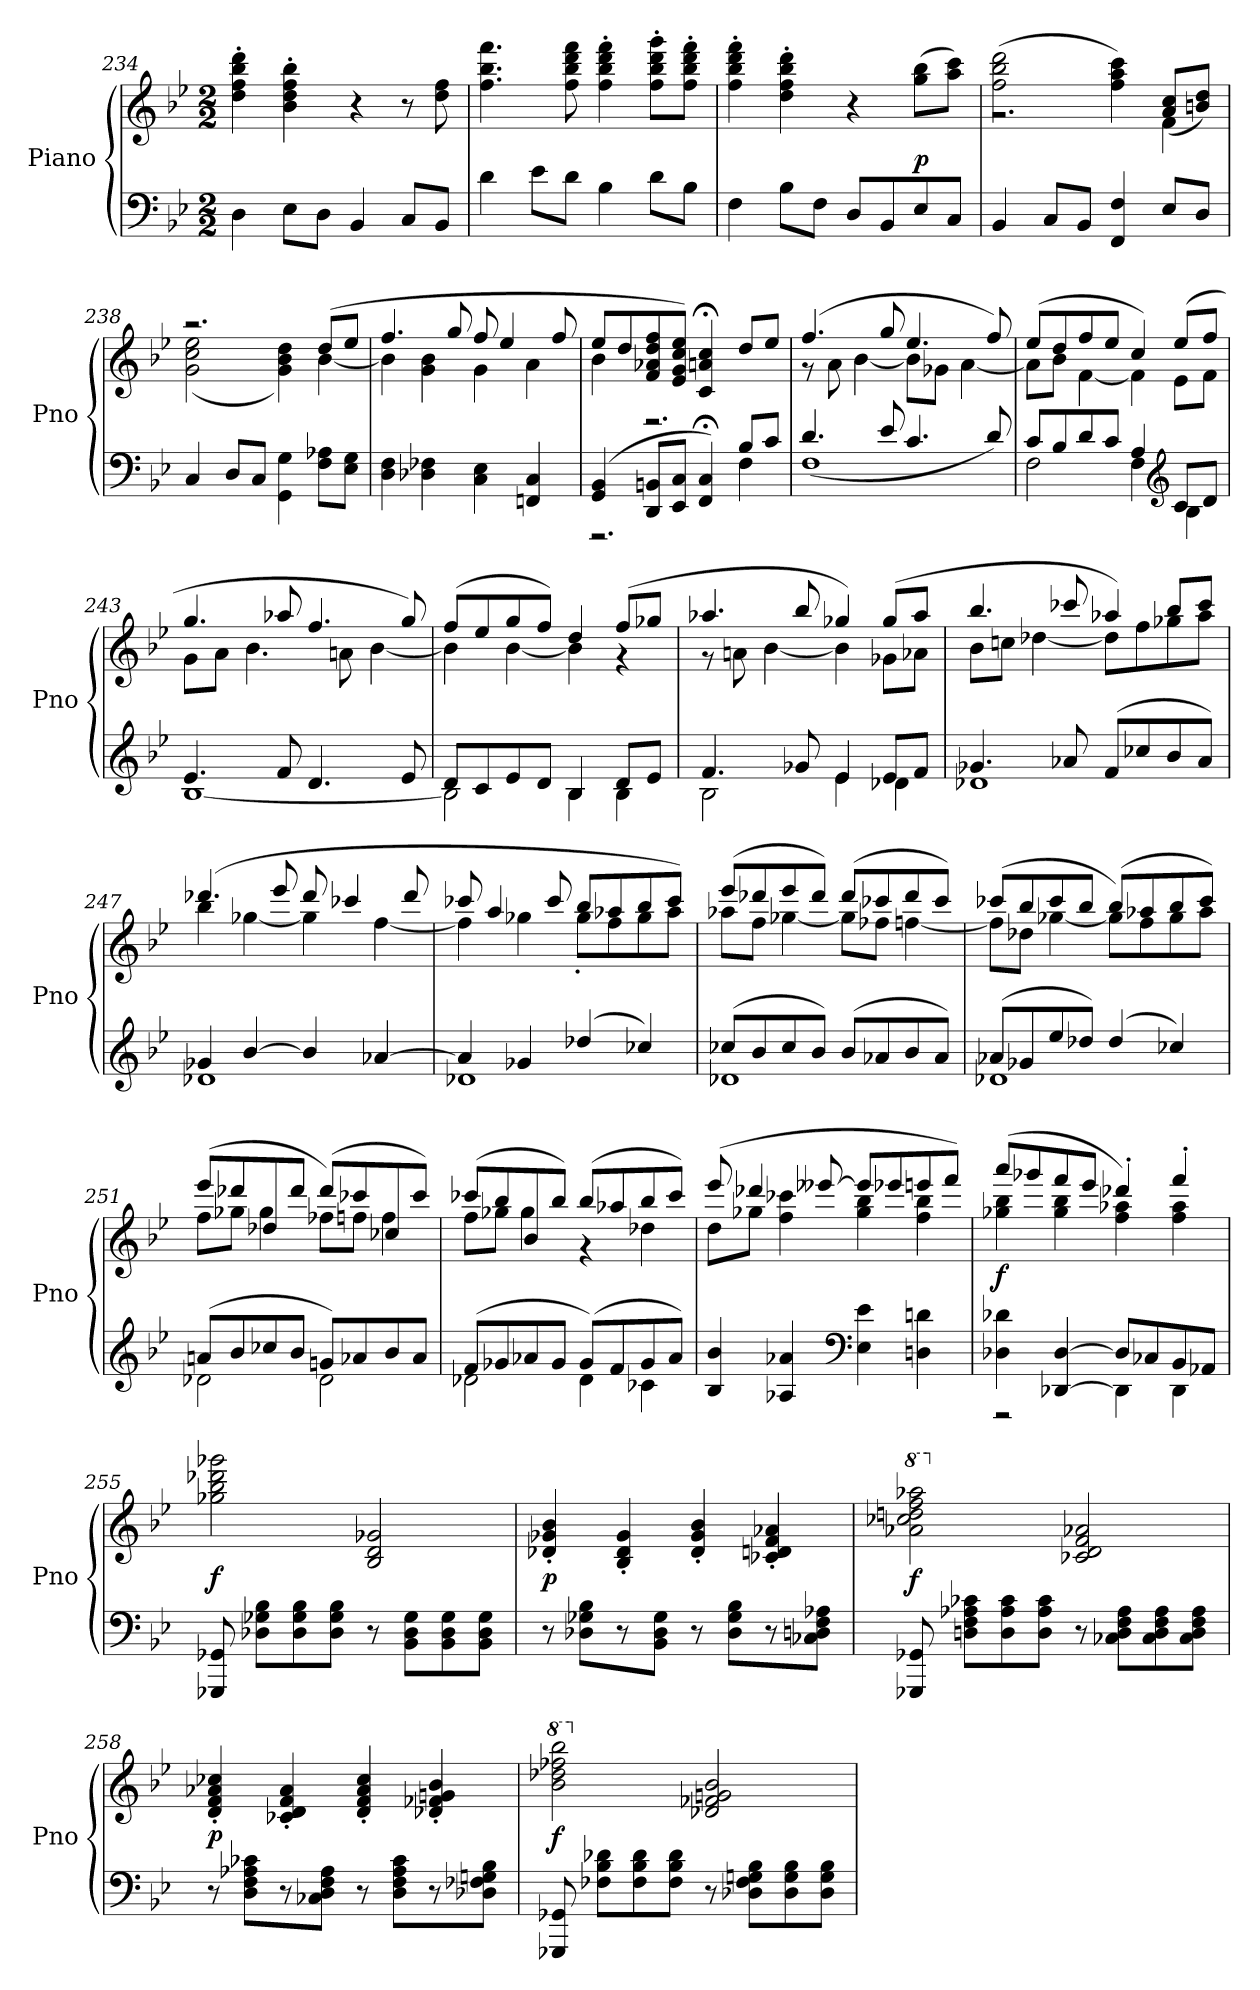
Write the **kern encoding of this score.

**kern	**kern	**dynam
*part1	*part1	*part1
*staff2	*staff1	*staff1/2
*I"Piano	*	*
*I'Pno	*	*
*clefF4	*clefG2	*
*k[b-e-]	*k[b-e-]	*
*M2/2	*M2/2	*
=234	=234	=234
4D\	4dd'\ 4ff'\ 4bb-'\ 4ddd'\	.
8E-\L	4b-'\ 4dd'\ 4ff'\ 4bb-'\	.
8D\J	.	.
4BB-/	4r	.
8C/L	8r	.
8BB-/J	8dd\ 8ff\	.
=235	=235	=235
4d\	4.ff\ 4.bb-\ 4.fff\	.
8e-\L	.	.
8d\J	8ff\ 8bb-\ 8ddd\ 8fff\	.
4B-\	4ff'\ 4bb-'\ 4ddd'\ 4fff'\	.
8d\L	8ff'\ 8bb-'\ 8ddd'\ 8ggg'\L	.
8B-\J	8ff'\ 8bb-'\ 8ddd'\ 8fff'\J	.
=236	=236	=236
4F\	4ff'\ 4bb-'\ 4ddd'\ 4fff'\	.
8B-\L	4dd'\ 4ff'\ 4bb-'\ 4ddd'\	.
8F\J	.	.
8D/L	4r	.
8BB-/	.	.
8E-/	(8gg\ 8bb-\L	p
8C/J	8aa\ 8ccc\J)	.
=237	=237	=237
*	*^	*
4BB-/	(2ff\ 2bb-\ 2ddd\	2.r	.
8C/L	.	.	.
8BB-/J	.	.	.
4FF/ 4F/	4ff\ 4aa\ 4ccc\)	.	.
8E-/L	4f\	(8a/ 8cc/L	.
8D/J	.	8bn/ 8dd/J)	.
=238	=238	=238	=238
4C/	2.r	(2g\ 2cc\ 2ee-\	.
8D/L	.	.	.
8C/J	.	.	.
4GG\ 4G\	.	4g\ 4b-\ 4dd\)	.
8F\ 8A-X\L	(8dd/L	[4b-\	.
8E-\ 8G\J	8ee-/J	.	.
=239	=239	=239	=239
4D\ 4F\	4.ff/	4b-\]	.
4D-X\ 4F-X\	.	4g\ 4b-\	.
.	8gg/	.	.
4C\ 4E-\	8ff/	4g\	.
.	4ee-/	.	.
4FFn/ 4C/	.	4a\	.
.	8ff/	.	.
=240	=240	=240	=240
*^	*	*	*
(4GG/ 4BB-/	2.r	8ee-/L	4b-\	.
.	.	8dd/	.	.
8DD/ 8BBn/L	.	8f/ 8a-X/ 8dd/ 8ff/	2.r	.
8EE-/ 8C/J	.	8e-/ 8g/ 8cc/ 8ee-/J)	.	.
4FF;</ 4C;</)	.	4c;</ 4an;</ 4cc;</	.	.
8B-/L	4F\	8dd/L	.	.
8c/J	.	8ee-/J	.	.
=241	=241	=241	=241	=241
4.d/	(1F	(4.ff/	8r	.
.	.	.	8a\	.
.	.	.	[4b-\	.
8e-/	.	8gg/	.	.
4.c/	.	4.ee-/	8b-\L]	.
.	.	.	8g-X\J	.
.	.	.	[4a\	.
8d/)	.	8ff/)	.	.
=242	=242	=242	=242	=242
8c/L	2F\	(8ee-/L	8a\L]	.
8B-/	.	8dd/	8b-\J	.
8d/	.	8ff/	[4f\	.
8c/J	.	8ee-/J	.	.
4A/	4F\	4cc/)	4f\]	.
*clefG2	*	*	*	*
8c/L	4B-\	(8ee-/L	8e-\L	.
8d/J	.	8ff/J	8f\J	.
=243	=243	=243	=243	=243
4.e-/	[1B-	4.gg/	8g\L	.
.	.	.	8a\J	.
.	.	.	4.b-\	.
8f/	.	8aa-X/	.	.
4.d/	.	4.ff/	.	.
.	.	.	8an\	.
.	.	.	[4b-\	.
8e-/	.	8gg/)	.	.
=244	=244	=244	=244	=244
8d/L	2B-\]	(8ff/L	4b-\]	.
8c/	.	8ee-/	.	.
8e-/	.	8gg/	[4b-\	.
8d/J	.	8ff/J)	.	.
4B-/	4B-\	4dd/	4b-\]	.
8d/L	4B-\	(8ff/L	4r	.
8e-/J	.	8gg-X/J	.	.
=245	=245	=245	=245	=245
4.f/	2B-\	4.aa-X/	8r	.
.	.	.	8an\	.
.	.	.	[4b-\	.
8g-X/	.	8bb-/	.	.
4e-/	4e-\	4gg-X/)	4b-\]	.
8e-/L	4d-X\	(8gg-/L	8g-X\L	.
8f/J	.	8aa-/J	8a-X\J	.
=246	=246	=246	=246	=246
4.g-X/	1d-X	4.bb-/	8b-\L	.
.	.	.	8ccn\J	.
.	.	.	[4dd-X\	.
8a-X/	.	8ccc-X/	.	.
(8f/L	.	4aa-X/)	8dd-\L]	.
8cc-X/	.	.	8ff\	.
8b-/	.	8bb-/L	8gg-X\	.
8a-/J)	.	8ccc-/J	8aa-\J	.
=247	=247	=247	=247	=247
4g-X/	1d-X	(4.ddd-X/	4bb-\	.
[4b-/	.	.	[4gg-X\	.
.	.	8eee-/	.	.
4b-/]	.	8ddd-/	4gg-\]	.
.	.	4ccc-X/	.	.
[4a-X/	.	.	[4ff\	.
.	.	8ddd-/	.	.
=248	=248	=248	=248	=248
4a-/]	1d-X	8ccc-X/	4ff\]	.
.	.	4aa/	.	.
4g-X/	.	.	4gg-X\	.
.	.	8ccc-/	.	.
(4dd-X/	.	8bb-/L	8gg-'\L	.
.	.	8aa-X/	8ff\	.
4cc-X/)	.	8bb-/	8gg-\	.
.	.	8ccc-/J)	8aa-\J	.
=249	=249	=249	=249	=249
(8cc-X/L	1d-X	(8eee-/L	8aa-X\L	.
8b-/	.	8ddd-X/	8ff\J	.
8cc-/	.	8eee-/	[4gg-X\	.
8b-/J)	.	8ddd-/J)	.	.
(8b-/L	.	(8ddd-/L	8gg-\L]	.
8a-X/	.	8ccc-X/	8ff-X\J	.
8b-/	.	8ddd-/	[4ffn\	.
8a-/J)	.	8ccc-/J)	.	.
=250	=250	=250	=250	=250
(8a-X/L	1d-X	(8ccc-X/L	8ff\L]	.
8g-X/	.	8bb-/	8dd-X\J	.
8ee-/	.	8ccc-/	[4gg-X\	.
8dd-X/J)	.	8bb-/J	.	.
(4dd-/	.	(8bb-/L)	8gg-\L]	.
.	.	8aa-X/	8ff\	.
4cc-X/)	.	8bb-/	8gg-\	.
.	.	8ccc-/J)	8aa-\J	.
=251	=251	=251	=251	=251
(8an/L	2d-X\	(8eee-/L	8ff\L	.
8b-/	.	8ddd-X/	8gg-X\J	.
8cc-X/	.	8dd-X/	4gg-\	.
8b-/J	.	8ddd-/J	.	.
8gn/L)	2d-\	(8ddd-/L)	8ff-X\L	.
8a-X/	.	8ccc-X/	8ffn\J	.
8b-/	.	8cc-X/	4ff\	.
8a-/J	.	8ccc-/J)	.	.
=252	=252	=252	=252	=252
(8f/L	2d-X\	(8ccc-X/L	8ff\L	.
8g-X/	.	8bb-/	8gg-X\J	.
8a-X/	.	8b-/	4gg-\	.
8g-/J	.	8bb-/J)	.	.
(8g-/L)	4d-\	(8bb-/L	4r	.
8f/	.	8aa-X/	.	.
8g-/	4c-X\	8bb-/	4dd-X\	.
8a-/J)	.	8ccc-/J)	.	.
*v	*v	*	*	*
=253	=253	=253	=253
4B-/ 4b-/	(8eee-/	8dd\L	.
.	4ddd-X/	8gg-X\J	.
4A-X/ 4a-X/	.	4ff\ 4ccc-X\	.
.	[8eee--X/	.	.
*clefF4	*	*	*
4E-\ 4e-\	8eee--/L]	4gg-\ 4bb-\	.
.	8eee-X/	.	.
4Dn\ 4dn\	8eeen/	4ff\ 4bb-\	.
.	8fff/J)	.	.
=254	=254	=254	=254
*^	*	*	*
4D-X\ 4d-X\	2r	(8aaa/L	4gg-X\ 4bb-\	f
.	.	8ggg-X/	.	.
[4DD-X/ [4D-/	.	8fff/	4gg-\ 4bb-\	.
.	.	8eee-/J	.	.
8D-/L]	4DD-\]	4ddd-X'/)	4ff\ 4aa-X\	.
8C-X/	.	.	.	.
8BB-/	4DD-\	4fff'/	4ff\ 4aa-\	.
8AA-X/J	.	.	.	.
*v	*v	*	*	*
*	*v	*v	*
=255	=255	=255
8GGG-X/ 8GG-X/	2gg-X\ 2bb-\ 2ddd-X\ 2ggg-X\	f
8D-X\ 8G-X\ 8B-\L	.	.
8D-\ 8G-\ 8B-\	.	.
8D-\ 8G-\ 8B-\J	.	.
8r	2B-/ 2d/ 2g-X/	.
8BB-\ 8D-\ 8G-\L	.	.
8BB-\ 8D-\ 8G-\	.	.
8BB-\ 8D-\ 8G-\J	.	.
=256	=256	=256
8r	4d-X'/ 4g-X'/ 4b-'/	p
8D-X\ 8G-X\ 8B-\L	.	.
8r	4B-'/ 4d-'/ 4g-'/	.
8BB-\ 8D-\ 8G-\J	.	.
8r	4d-'/ 4g-'/ 4b-'/	.
8D-\ 8G-\ 8B-\L	.	.
8r	4c-X'/ 4dn'/ 4f'/ 4a-X'/	.
8C-X\ 8Dn\ 8F\ 8A-X\J	.	.
=257	=257	=257
*	*8va	*
8GGG-X/ 8GG-X/	2aa-X\ 2ccc-X\ 2dddn\ 2fff\ 2aaa-X\	f
8Dn\ 8F\ 8A-X\ 8c-X\L	.	.
8D\ 8A-\ 8c-\	.	.
8D\ 8A-\ 8c-\J	.	.
*	*X8va	*
8r	2c-X/ 2d/ 2f/ 2a-X/	.
8C-X\ 8D\ 8F\ 8A-\L	.	.
8C-\ 8D\ 8F\ 8A-\	.	.
8C-\ 8D\ 8F\ 8A-\J	.	.
=258	=258	=258
8r	4d'/ 4f'/ 4a-X'/ 4cc-X'/	p
8D\ 8F\ 8A-X\ 8c-X\L	.	.
8r	4c-X'/ 4d'/ 4f'/ 4a-'/	.
8C-X\ 8D\ 8F\ 8A-\J	.	.
8r	4d'/ 4f'/ 4a-'/ 4cc-'/	.
8D\ 8F\ 8A-\ 8c-\L	.	.
8r	4d-X'/ 4f-X'/ 4gn'/ 4b-'/	.
8D-X\ 8F-X\ 8Gn\ 8B-\J	.	.
=259	=259	=259
*	*8va	*
8GGG-X/ 8GG-X/	2bb-\ 2ddd-X\ 2fff-X\ 2bbb-\	f
8F-X\ 8B-\ 8d-X\L	.	.
8F-\ 8B-\ 8d-\	.	.
8F-\ 8B-\ 8d-\J	.	.
*	*X8va	*
8r	2d-X/ 2f-X/ 2gn/ 2b-/	.
8D-X\ 8F-\ 8Gn\ 8B-\L	.	.
8D-\ 8G\ 8B-\	.	.
8D-\ 8G\ 8B-\J	.	.
=	=	=
*-	*-	*-
